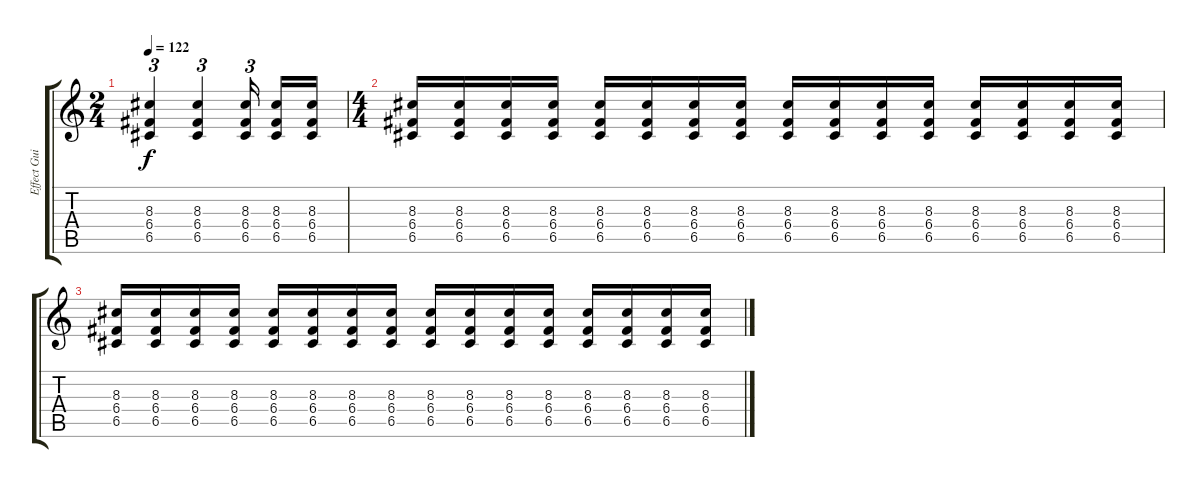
\track ("Effect Guitar" "Effect Gui") {instrument overdrivenguitar}
\staff {score tabs}
\tuning (D4 A3 F3 C3 G2 C2) {hide}
\ts (2 4)
\tempo 122
\clef g2
\ks c
(8.3 6.4 6.5).4{tu (3 2) dy f} (8.3 6.4 6.5).4{tu (3 2)} (8.3 6.4 6.5).16{tu (3 2)} (8.3 6.4 6.5).16 (8.3 6.4 6.5).16 |
\ts (4 4)
(8.3 6.4 6.5).16 (8.3 6.4 6.5).16 (8.3 6.4 6.5).16 (8.3 6.4 6.5).16 (8.3 6.4 6.5).16 (8.3 6.4 6.5).16 (8.3 6.4 6.5).16 (8.3 6.4 6.5).16 (8.3 6.4 6.5).16 (8.3 6.4 6.5).16 (8.3 6.4 6.5).16 (8.3 6.4 6.5).16 (8.3 6.4 6.5).16 (8.3 6.4 6.5).16 (8.3 6.4 6.5).16 (8.3 6.4 6.5).16 |
(8.3 6.4 6.5).16 (8.3 6.4 6.5).16 (8.3 6.4 6.5).16 (8.3 6.4 6.5).16 (8.3 6.4 6.5).16 (8.3 6.4 6.5).16 (8.3 6.4 6.5).16 (8.3 6.4 6.5).16 (8.3 6.4 6.5).16 (8.3 6.4 6.5).16 (8.3 6.4 6.5).16 (8.3 6.4 6.5).16 (8.3 6.4 6.5).16 (8.3 6.4 6.5).16 (8.3 6.4 6.5).16 (8.3 6.4 6.5).16
